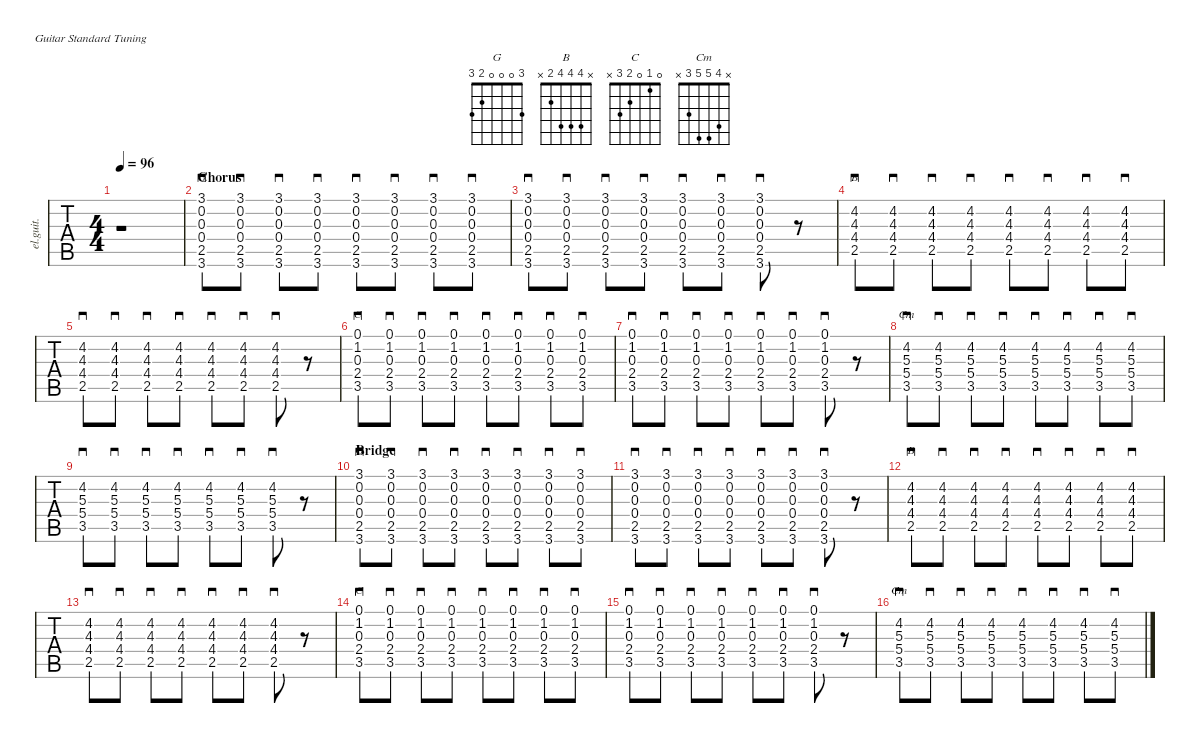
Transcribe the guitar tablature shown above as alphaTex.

\defaultSystemsLayout 4
\hideDynamics
\bracketExtendMode nobrackets
\track ("Guitar L5" "el.guit.") {instrument electricguitarclean}
\staff {tabs}
\tuning (E4 B3 G3 D3 A2 E2)
\chord ("G" 3 0 0 0 2 3) {showfingering false}
\chord ("B" x 4 4 4 2 x) {showfingering false}
\chord ("C" 0 1 0 2 3 x) {showfingering false}
\chord ("Cm" x 4 5 5 3 x) {showfingering false}
\ts (4 4)
\tempo 96
\clef g2
\ks g
r.1{dy mf} |
\section ("" "Chorus")
(3.6{acc forcenatural} 2.5{acc forcenatural} 0.4{acc forcenatural} 0.3{acc forcenatural} 0.2{acc forcenatural} 3.1{acc forcenatural}).8{sd ch "G"} (3.6{acc forcenatural} 2.5{acc forcenatural} 0.4{acc forcenatural} 0.3{acc forcenatural} 0.2{acc forcenatural} 3.1{acc forcenatural}).8{sd} (3.6{acc forcenatural} 2.5{acc forcenatural} 0.4{acc forcenatural} 0.3{acc forcenatural} 0.2{acc forcenatural} 3.1{acc forcenatural}).8{sd} (3.6{acc forcenatural} 2.5{acc forcenatural} 0.4{acc forcenatural} 0.3{acc forcenatural} 0.2{acc forcenatural} 3.1{acc forcenatural}).8{sd} (3.6{acc forcenatural} 2.5{acc forcenatural} 0.4{acc forcenatural} 0.3{acc forcenatural} 0.2{acc forcenatural} 3.1{acc forcenatural}).8{sd} (3.6{acc forcenatural} 2.5{acc forcenatural} 0.4{acc forcenatural} 0.3{acc forcenatural} 0.2{acc forcenatural} 3.1{acc forcenatural}).8{sd} (3.6{acc forcenatural} 2.5{acc forcenatural} 0.4{acc forcenatural} 0.3{acc forcenatural} 0.2{acc forcenatural} 3.1{acc forcenatural}).8{sd} (3.6{acc forcenatural} 2.5{acc forcenatural} 0.4{acc forcenatural} 0.3{acc forcenatural} 0.2{acc forcenatural} 3.1{acc forcenatural}).8{sd} |
(3.6{acc forcenatural} 2.5{acc forcenatural} 0.4{acc forcenatural} 0.3{acc forcenatural} 0.2{acc forcenatural} 3.1{acc forcenatural}).8{sd} (3.6{acc forcenatural} 2.5{acc forcenatural} 0.4{acc forcenatural} 0.3{acc forcenatural} 0.2{acc forcenatural} 3.1{acc forcenatural}).8{sd} (3.6{acc forcenatural} 2.5{acc forcenatural} 0.4{acc forcenatural} 0.3{acc forcenatural} 0.2{acc forcenatural} 3.1{acc forcenatural}).8{sd} (3.6{acc forcenatural} 2.5{acc forcenatural} 0.4{acc forcenatural} 0.3{acc forcenatural} 0.2{acc forcenatural} 3.1{acc forcenatural}).8{sd} (3.6{acc forcenatural} 2.5{acc forcenatural} 0.4{acc forcenatural} 0.3{acc forcenatural} 0.2{acc forcenatural} 3.1{acc forcenatural}).8{sd} (3.6{acc forcenatural} 2.5{acc forcenatural} 0.4{acc forcenatural} 0.3{acc forcenatural} 0.2{acc forcenatural} 3.1{acc forcenatural}).8{sd} (3.6{acc forcenatural} 2.5{acc forcenatural} 0.4{acc forcenatural} 0.3{acc forcenatural} 0.2{acc forcenatural} 3.1{acc forcenatural}).8{sd} r.8 |
(2.5{acc forcenatural} 4.4{acc #} 4.3{acc forcenatural} 4.2{acc #}).8{sd ch "B"} (2.5{acc forcenatural} 4.4{acc #} 4.3{acc forcenatural} 4.2{acc #}).8{sd} (2.5{acc forcenatural} 4.4{acc #} 4.3{acc forcenatural} 4.2{acc #}).8{sd} (2.5{acc forcenatural} 4.4{acc #} 4.3{acc forcenatural} 4.2{acc #}).8{sd} (2.5{acc forcenatural} 4.4{acc #} 4.3{acc forcenatural} 4.2{acc #}).8{sd} (2.5{acc forcenatural} 4.4{acc #} 4.3{acc forcenatural} 4.2{acc #}).8{sd} (2.5{acc forcenatural} 4.4{acc #} 4.3{acc forcenatural} 4.2{acc #}).8{sd} (2.5{acc forcenatural} 4.4{acc #} 4.3{acc forcenatural} 4.2{acc #}).8{sd} |
(2.5{acc forcenatural} 4.4{acc #} 4.3{acc forcenatural} 4.2{acc #}).8{sd} (2.5{acc forcenatural} 4.4{acc #} 4.3{acc forcenatural} 4.2{acc #}).8{sd} (2.5{acc forcenatural} 4.4{acc #} 4.3{acc forcenatural} 4.2{acc #}).8{sd} (2.5{acc forcenatural} 4.4{acc #} 4.3{acc forcenatural} 4.2{acc #}).8{sd} (2.5{acc forcenatural} 4.4{acc #} 4.3{acc forcenatural} 4.2{acc #}).8{sd} (2.5{acc forcenatural} 4.4{acc #} 4.3{acc forcenatural} 4.2{acc #}).8{sd} (2.5{acc forcenatural} 4.4{acc #} 4.3{acc forcenatural} 4.2{acc #}).8{sd} r.8 |
(3.5{acc forcenatural} 2.4{acc forcenatural} 0.3{acc forcenatural} 1.2{acc forcenatural} 0.1{acc forcenatural}).8{sd ch "C"} (3.5{acc forcenatural} 2.4{acc forcenatural} 0.3{acc forcenatural} 1.2{acc forcenatural} 0.1{acc forcenatural}).8{sd} (3.5{acc forcenatural} 2.4{acc forcenatural} 0.3{acc forcenatural} 1.2{acc forcenatural} 0.1{acc forcenatural}).8{sd} (3.5{acc forcenatural} 2.4{acc forcenatural} 0.3{acc forcenatural} 1.2{acc forcenatural} 0.1{acc forcenatural}).8{sd} (3.5{acc forcenatural} 2.4{acc forcenatural} 0.3{acc forcenatural} 1.2{acc forcenatural} 0.1{acc forcenatural}).8{sd} (3.5{acc forcenatural} 2.4{acc forcenatural} 0.3{acc forcenatural} 1.2{acc forcenatural} 0.1{acc forcenatural}).8{sd} (3.5{acc forcenatural} 2.4{acc forcenatural} 0.3{acc forcenatural} 1.2{acc forcenatural} 0.1{acc forcenatural}).8{sd} (3.5{acc forcenatural} 2.4{acc forcenatural} 0.3{acc forcenatural} 1.2{acc forcenatural} 0.1{acc forcenatural}).8{sd} |
(3.5{acc forcenatural} 2.4{acc forcenatural} 0.3{acc forcenatural} 1.2{acc forcenatural} 0.1{acc forcenatural}).8{sd} (3.5{acc forcenatural} 2.4{acc forcenatural} 0.3{acc forcenatural} 1.2{acc forcenatural} 0.1{acc forcenatural}).8{sd} (3.5{acc forcenatural} 2.4{acc forcenatural} 0.3{acc forcenatural} 1.2{acc forcenatural} 0.1{acc forcenatural}).8{sd} (3.5{acc forcenatural} 2.4{acc forcenatural} 0.3{acc forcenatural} 1.2{acc forcenatural} 0.1{acc forcenatural}).8{sd} (3.5{acc forcenatural} 2.4{acc forcenatural} 0.3{acc forcenatural} 1.2{acc forcenatural} 0.1{acc forcenatural}).8{sd} (3.5{acc forcenatural} 2.4{acc forcenatural} 0.3{acc forcenatural} 1.2{acc forcenatural} 0.1{acc forcenatural}).8{sd} (3.5{acc forcenatural} 2.4{acc forcenatural} 0.3{acc forcenatural} 1.2{acc forcenatural} 0.1{acc forcenatural}).8{sd} r.8 |
(3.5{acc forcenatural} 5.4{acc forcenatural} 5.3{acc forcenatural} 4.2{acc #}).8{sd ch "Cm"} (3.5{acc forcenatural} 5.4{acc forcenatural} 5.3{acc forcenatural} 4.2{acc #}).8{sd} (3.5{acc forcenatural} 5.4{acc forcenatural} 5.3{acc forcenatural} 4.2{acc #}).8{sd} (3.5{acc forcenatural} 5.4{acc forcenatural} 5.3{acc forcenatural} 4.2{acc #}).8{sd} (3.5{acc forcenatural} 5.4{acc forcenatural} 5.3{acc forcenatural} 4.2{acc #}).8{sd} (3.5{acc forcenatural} 5.4{acc forcenatural} 5.3{acc forcenatural} 4.2{acc #}).8{sd} (3.5{acc forcenatural} 5.4{acc forcenatural} 5.3{acc forcenatural} 4.2{acc #}).8{sd} (3.5{acc forcenatural} 5.4{acc forcenatural} 5.3{acc forcenatural} 4.2{acc #}).8{sd} |
(3.5{acc forcenatural} 5.4{acc forcenatural} 5.3{acc forcenatural} 4.2{acc #}).8{sd} (3.5{acc forcenatural} 5.4{acc forcenatural} 5.3{acc forcenatural} 4.2{acc #}).8{sd} (3.5{acc forcenatural} 5.4{acc forcenatural} 5.3{acc forcenatural} 4.2{acc #}).8{sd} (3.5{acc forcenatural} 5.4{acc forcenatural} 5.3{acc forcenatural} 4.2{acc #}).8{sd} (3.5{acc forcenatural} 5.4{acc forcenatural} 5.3{acc forcenatural} 4.2{acc #}).8{sd} (3.5{acc forcenatural} 5.4{acc forcenatural} 5.3{acc forcenatural} 4.2{acc #}).8{sd} (3.5{acc forcenatural} 5.4{acc forcenatural} 5.3{acc forcenatural} 4.2{acc #}).8{sd} r.8 |
\section ("" "Bridge")
(3.6{acc forcenatural} 2.5{acc forcenatural} 0.4{acc forcenatural} 0.3{acc forcenatural} 0.2{acc forcenatural} 3.1{acc forcenatural}).8{sd ch "G"} (3.6{acc forcenatural} 2.5{acc forcenatural} 0.4{acc forcenatural} 0.3{acc forcenatural} 0.2{acc forcenatural} 3.1{acc forcenatural}).8{sd} (3.6{acc forcenatural} 2.5{acc forcenatural} 0.4{acc forcenatural} 0.3{acc forcenatural} 0.2{acc forcenatural} 3.1{acc forcenatural}).8{sd} (3.6{acc forcenatural} 2.5{acc forcenatural} 0.4{acc forcenatural} 0.3{acc forcenatural} 0.2{acc forcenatural} 3.1{acc forcenatural}).8{sd} (3.6{acc forcenatural} 2.5{acc forcenatural} 0.4{acc forcenatural} 0.3{acc forcenatural} 0.2{acc forcenatural} 3.1{acc forcenatural}).8{sd} (3.6{acc forcenatural} 2.5{acc forcenatural} 0.4{acc forcenatural} 0.3{acc forcenatural} 0.2{acc forcenatural} 3.1{acc forcenatural}).8{sd} (3.6{acc forcenatural} 2.5{acc forcenatural} 0.4{acc forcenatural} 0.3{acc forcenatural} 0.2{acc forcenatural} 3.1{acc forcenatural}).8{sd} (3.6{acc forcenatural} 2.5{acc forcenatural} 0.4{acc forcenatural} 0.3{acc forcenatural} 0.2{acc forcenatural} 3.1{acc forcenatural}).8{sd} |
(3.6{acc forcenatural} 2.5{acc forcenatural} 0.4{acc forcenatural} 0.3{acc forcenatural} 0.2{acc forcenatural} 3.1{acc forcenatural}).8{sd} (3.6{acc forcenatural} 2.5{acc forcenatural} 0.4{acc forcenatural} 0.3{acc forcenatural} 0.2{acc forcenatural} 3.1{acc forcenatural}).8{sd} (3.6{acc forcenatural} 2.5{acc forcenatural} 0.4{acc forcenatural} 0.3{acc forcenatural} 0.2{acc forcenatural} 3.1{acc forcenatural}).8{sd} (3.6{acc forcenatural} 2.5{acc forcenatural} 0.4{acc forcenatural} 0.3{acc forcenatural} 0.2{acc forcenatural} 3.1{acc forcenatural}).8{sd} (3.6{acc forcenatural} 2.5{acc forcenatural} 0.4{acc forcenatural} 0.3{acc forcenatural} 0.2{acc forcenatural} 3.1{acc forcenatural}).8{sd} (3.6{acc forcenatural} 2.5{acc forcenatural} 0.4{acc forcenatural} 0.3{acc forcenatural} 0.2{acc forcenatural} 3.1{acc forcenatural}).8{sd} (3.6{acc forcenatural} 2.5{acc forcenatural} 0.4{acc forcenatural} 0.3{acc forcenatural} 0.2{acc forcenatural} 3.1{acc forcenatural}).8{sd} r.8 |
(2.5{acc forcenatural} 4.4{acc #} 4.3{acc forcenatural} 4.2{acc #}).8{sd ch "B"} (2.5{acc forcenatural} 4.4{acc #} 4.3{acc forcenatural} 4.2{acc #}).8{sd} (2.5{acc forcenatural} 4.4{acc #} 4.3{acc forcenatural} 4.2{acc #}).8{sd} (2.5{acc forcenatural} 4.4{acc #} 4.3{acc forcenatural} 4.2{acc #}).8{sd} (2.5{acc forcenatural} 4.4{acc #} 4.3{acc forcenatural} 4.2{acc #}).8{sd} (2.5{acc forcenatural} 4.4{acc #} 4.3{acc forcenatural} 4.2{acc #}).8{sd} (2.5{acc forcenatural} 4.4{acc #} 4.3{acc forcenatural} 4.2{acc #}).8{sd} (2.5{acc forcenatural} 4.4{acc #} 4.3{acc forcenatural} 4.2{acc #}).8{sd} |
(2.5{acc forcenatural} 4.4{acc #} 4.3{acc forcenatural} 4.2{acc #}).8{sd} (2.5{acc forcenatural} 4.4{acc #} 4.3{acc forcenatural} 4.2{acc #}).8{sd} (2.5{acc forcenatural} 4.4{acc #} 4.3{acc forcenatural} 4.2{acc #}).8{sd} (2.5{acc forcenatural} 4.4{acc #} 4.3{acc forcenatural} 4.2{acc #}).8{sd} (2.5{acc forcenatural} 4.4{acc #} 4.3{acc forcenatural} 4.2{acc #}).8{sd} (2.5{acc forcenatural} 4.4{acc #} 4.3{acc forcenatural} 4.2{acc #}).8{sd} (2.5{acc forcenatural} 4.4{acc #} 4.3{acc forcenatural} 4.2{acc #}).8{sd} r.8 |
(3.5{acc forcenatural} 2.4{acc forcenatural} 0.3{acc forcenatural} 1.2{acc forcenatural} 0.1{acc forcenatural}).8{sd ch "C"} (3.5{acc forcenatural} 2.4{acc forcenatural} 0.3{acc forcenatural} 1.2{acc forcenatural} 0.1{acc forcenatural}).8{sd} (3.5{acc forcenatural} 2.4{acc forcenatural} 0.3{acc forcenatural} 1.2{acc forcenatural} 0.1{acc forcenatural}).8{sd} (3.5{acc forcenatural} 2.4{acc forcenatural} 0.3{acc forcenatural} 1.2{acc forcenatural} 0.1{acc forcenatural}).8{sd} (3.5{acc forcenatural} 2.4{acc forcenatural} 0.3{acc forcenatural} 1.2{acc forcenatural} 0.1{acc forcenatural}).8{sd} (3.5{acc forcenatural} 2.4{acc forcenatural} 0.3{acc forcenatural} 1.2{acc forcenatural} 0.1{acc forcenatural}).8{sd} (3.5{acc forcenatural} 2.4{acc forcenatural} 0.3{acc forcenatural} 1.2{acc forcenatural} 0.1{acc forcenatural}).8{sd} (3.5{acc forcenatural} 2.4{acc forcenatural} 0.3{acc forcenatural} 1.2{acc forcenatural} 0.1{acc forcenatural}).8{sd} |
(3.5{acc forcenatural} 2.4{acc forcenatural} 0.3{acc forcenatural} 1.2{acc forcenatural} 0.1{acc forcenatural}).8{sd} (3.5{acc forcenatural} 2.4{acc forcenatural} 0.3{acc forcenatural} 1.2{acc forcenatural} 0.1{acc forcenatural}).8{sd} (3.5{acc forcenatural} 2.4{acc forcenatural} 0.3{acc forcenatural} 1.2{acc forcenatural} 0.1{acc forcenatural}).8{sd} (3.5{acc forcenatural} 2.4{acc forcenatural} 0.3{acc forcenatural} 1.2{acc forcenatural} 0.1{acc forcenatural}).8{sd} (3.5{acc forcenatural} 2.4{acc forcenatural} 0.3{acc forcenatural} 1.2{acc forcenatural} 0.1{acc forcenatural}).8{sd} (3.5{acc forcenatural} 2.4{acc forcenatural} 0.3{acc forcenatural} 1.2{acc forcenatural} 0.1{acc forcenatural}).8{sd} (3.5{acc forcenatural} 2.4{acc forcenatural} 0.3{acc forcenatural} 1.2{acc forcenatural} 0.1{acc forcenatural}).8{sd} r.8 |
(3.5{acc forcenatural} 5.4{acc forcenatural} 5.3{acc forcenatural} 4.2{acc #}).8{sd ch "Cm"} (3.5{acc forcenatural} 5.4{acc forcenatural} 5.3{acc forcenatural} 4.2{acc #}).8{sd} (3.5{acc forcenatural} 5.4{acc forcenatural} 5.3{acc forcenatural} 4.2{acc #}).8{sd} (3.5{acc forcenatural} 5.4{acc forcenatural} 5.3{acc forcenatural} 4.2{acc #}).8{sd} (3.5{acc forcenatural} 5.4{acc forcenatural} 5.3{acc forcenatural} 4.2{acc #}).8{sd} (3.5{acc forcenatural} 5.4{acc forcenatural} 5.3{acc forcenatural} 4.2{acc #}).8{sd} (3.5{acc forcenatural} 5.4{acc forcenatural} 5.3{acc forcenatural} 4.2{acc #}).8{sd} (3.5{acc forcenatural} 5.4{acc forcenatural} 5.3{acc forcenatural} 4.2{acc #}).8{sd}
